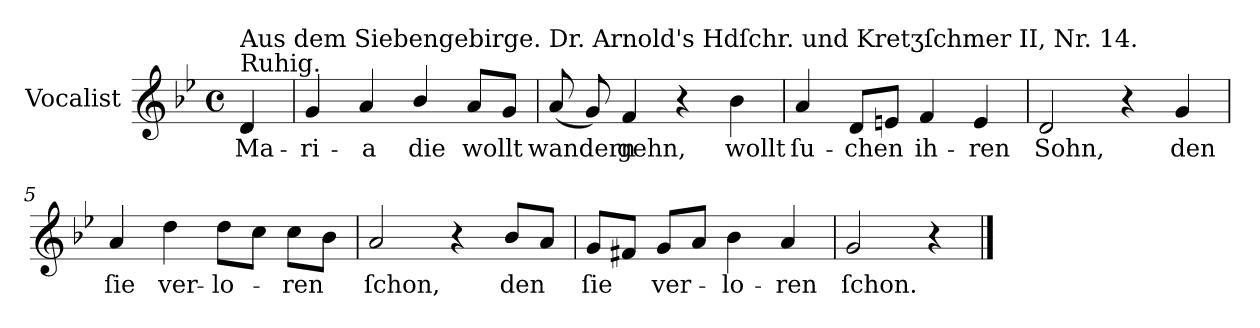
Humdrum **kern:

**kern	**text
*part1	*part1
*staff1	*staff1
*I"Vocalist	*
*k[b-e-]	*
*g:	*
*M4/4	*
*met(c)	*
=	=
!LO:TX:a:t=Ruhig.	!
!LO:TX:a:t=Aus dem Siebengebirge. Dr. Arnold's Hdſchr. und Kretʒſchmer II, Nr. 14.	!
4d	Ma-
=1	=1
4g	-ri-
4a	-a
4b-/	die
8aL	wollt
8gJ	.
=2	=2
(8a	wandern
8g)	.
4f	gehn,
4r	.
4b-	wollt
=3	=3
4a	ſu-
8dL	-chen
8enJ	.
4f	ih-
4e	-ren
=4	=4
2d	Sohn,
4r	.
4g	den
=5	=5
4a	ſie
4dd	ver-
8ddL	-lo-
8ccJ	.
8ccL	-ren
8b-J	.
=6	=6
2a	ſchon,
4r	.
8b-L	den
8aJ	.
=7	=7
8gL	ſie
8f#XJ	.
8gL	ver-
8aJ	.
4b-	-lo-
4a	-ren
=8	=8
2g	ſchon.
4r	.
==	==
*-	*-
